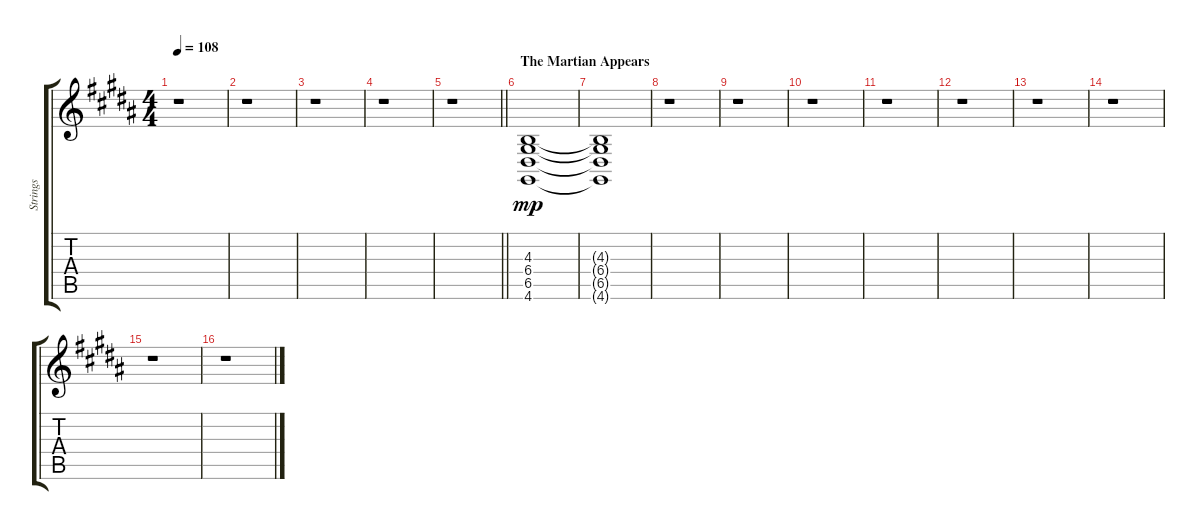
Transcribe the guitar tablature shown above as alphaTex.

\track ("Strings" "Strings") {instrument stringensemble1}
\staff {score tabs}
\tuning (E4 B3 G3 D3 A2 E2) {hide}
\ts (4 4)
\tempo 108
\clef g2
\ks g#minor
r.1{dy mp} |
r.1 |
r.1 |
\ks b
r.1 |
\barLineRight lightlight
\ks g#minor
r.1 |
\section ("" "The Martian Appears")
(4.3 6.4 6.5 4.6).1{volume 0} |
(4.3{t} 6.4{t} 6.5{t} 4.6{t}).1 |
r.1 |
r.1 |
r.1 |
r.1 |
r.1 |
r.1 |
r.1 |
r.1 |
r.1
